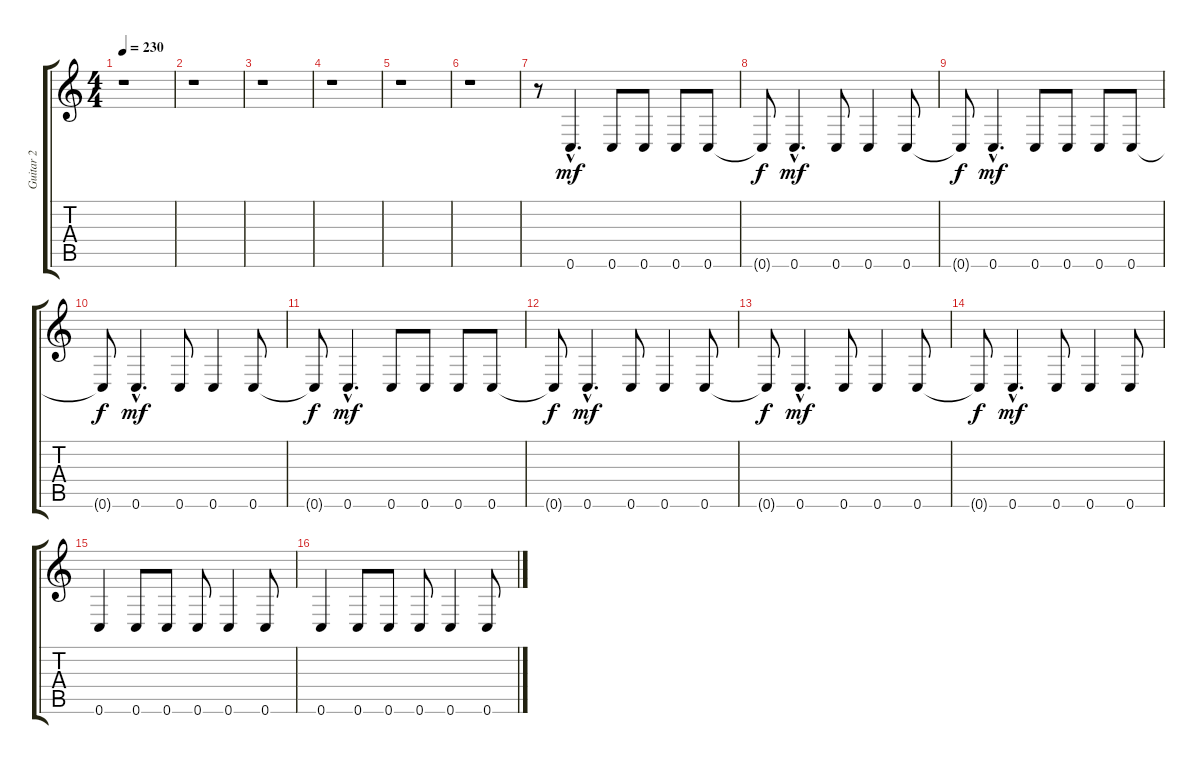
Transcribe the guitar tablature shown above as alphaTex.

\track ("Guitar 2" "Guitar 2") {instrument overdrivenguitar}
\staff {score tabs}
\tuning (D4 A3 F3 C3 G2 C2) {hide}
\ts (4 4)
\tempo 230
\clef g2
\ks c
r.1{dy f} |
r.1 |
r.1 |
r.1 |
r.1 |
r.1 |
r.8 0.6{hac}.4{d dy mf} 0.6.8 0.6.8 0.6.8 0.6.8 |
0.6{t}.8{dy f} 0.6{hac}.4{d dy mf} 0.6.8 0.6.4 0.6.8 |
0.6{t}.8{dy f} 0.6{hac}.4{d dy mf} 0.6.8 0.6.8 0.6.8 0.6.8 |
0.6{t}.8{dy f} 0.6{hac}.4{d dy mf} 0.6.8 0.6.4 0.6.8 |
0.6{t}.8{dy f} 0.6{hac}.4{d dy mf} 0.6.8 0.6.8 0.6.8 0.6.8 |
0.6{t}.8{dy f} 0.6{hac}.4{d dy mf} 0.6.8 0.6.4 0.6.8 |
0.6{t}.8{dy f} 0.6{hac}.4{d dy mf} 0.6.8 0.6.4 0.6.8 |
0.6{t}.8{dy f} 0.6{hac}.4{d dy mf} 0.6.8 0.6.4 0.6.8 |
0.6.4 0.6.8 0.6.8 0.6.8 0.6.4 0.6.8 |
0.6.4 0.6.8 0.6.8 0.6.8 0.6.4 0.6.8
